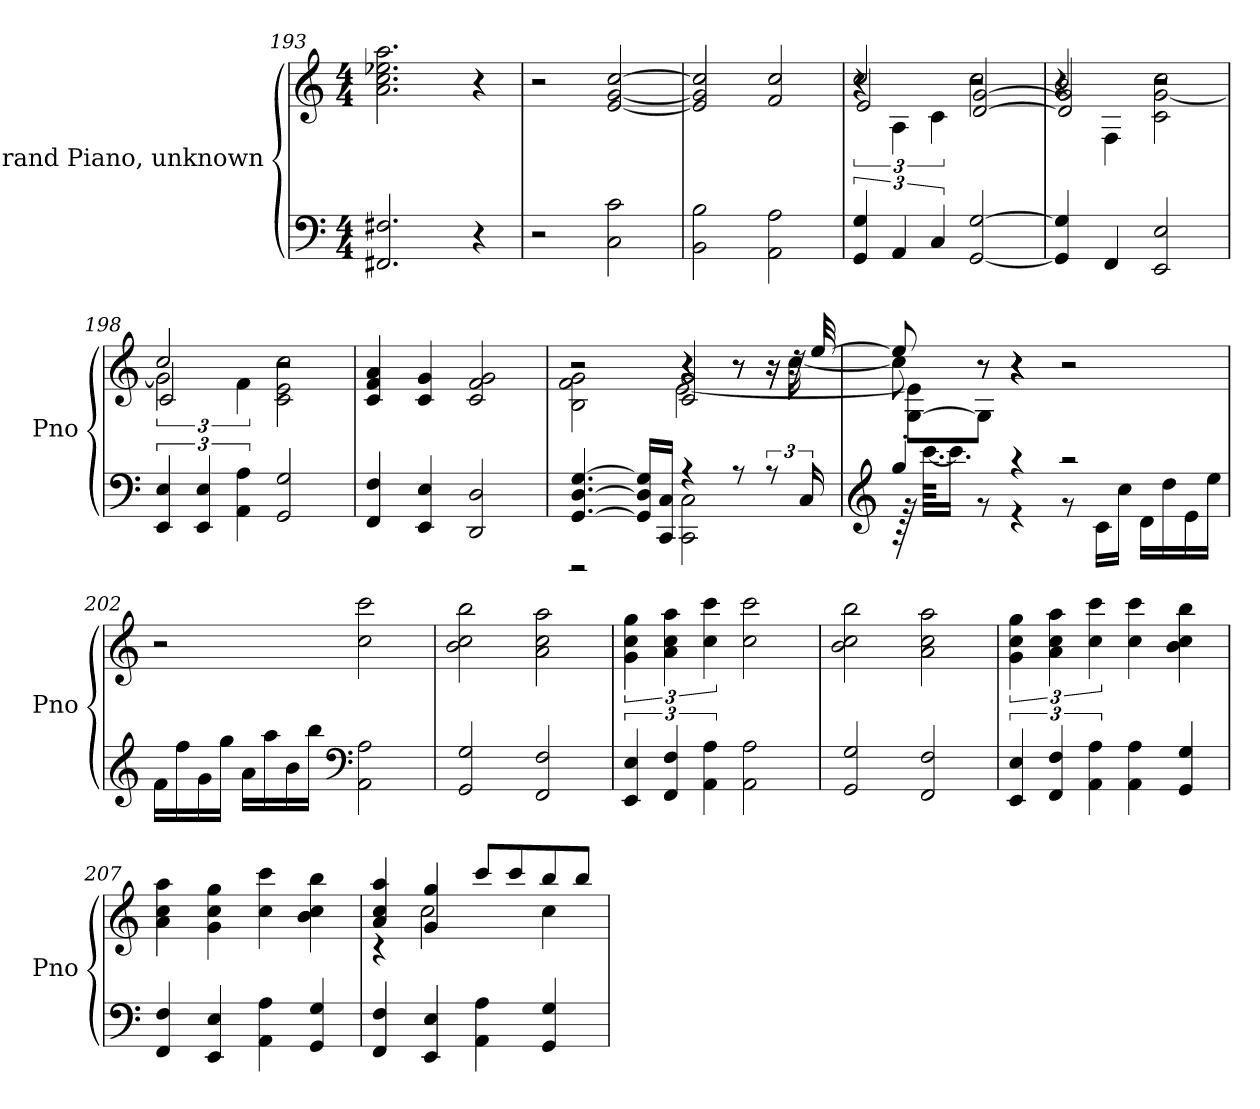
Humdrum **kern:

**kern	**kern
*part1	*part1
*staff2	*staff1
*I"Grand Piano, unknown	*
*I'Pno	*
*clefF4	*clefG2
*k[]	*k[]
*M4/4	*M4/4
=193	=193
2.FF#X/ 2.F#X/	2.a\ 2.cc\ 2.ee-X\ 2.aa\
4r	4r
=194	=194
2r	2r
2C\ 2c\	[2e/ [2g/ [2cc/
=195	=195
2BB\ 2B\	2e/] 2g/] 2cc/]
2AA\ 2A\	2f/ 2cc/
=196	=196
*	*^
*	*	*^
6GG/ 6G/	2cc/	6r	2e/
6AA/	.	6A\	.
6C/	.	6c\	.
[2GG/ [2G/	2r	2cc\	[2d/ [2g/
=197	=197	=197	=197
4GG/] 4G/]	2b/	4r	2d/] 2g/]
4FF/	.	4F\	.
2EE/ 2E/	2r	2c\ [2g\ 2cc\	2r
=198	=198	=198	=198
6EE/ 6E/	2cc/	3g\]	2c/
6EE/ 6E/	.	.	.
6AA\ 6A\	.	6f\	.
2GG/ 2G/	2r	2c\ 2e\ 2cc\	2r
*	*v	*v	*v
=199	=199
4FF/ 4F/	4c/ 4f/ 4a/
4EE/ 4E/	4c/ 4g/
2DD/ 2D/	2c/ 2f/ 2g/
!!LO:LB:g=z
=200	=200
*^	*^
*	*	*	*^
*	*	*	*	*^
[4.GG/ [4.D/ [4.G/	2r	2r	2r	2r	2B\ 2f\ 2g\
16GG/] 16D/] 16G/]LL	.	.	.	.	.
16CC/ 16C/JJ	.	.	.	.	.
4r	2CC\ 2C\	4r	4r	2c/ 2g/	[2e\
8r	.	8r	8r	.	.
12r	.	16r	16r	.	.
.	.	32r	[16cc\	.	.
24C/	.	.	.	.	.
.	.	[32ee/	.	.	.
*	*	*v	*v	*v	*v
=201	=201	=201
*clefG2	*	*
*	*	*^
*	*	*	*^
4gg'/	128r	8ee/]	8cc\]	[8G\ 8e\]L
.	[64.ccc\KKLL	.	.	.
.	16.ccc\JJ]	.	.	.
.	8r	8r	8r	8G\J]
4r	4r	4r	4r	4r
2r	8r	2r	2r	2r
.	16c\LL	.	.	.
.	16cc\JJ	.	.	.
.	16d\LL	.	.	.
.	16dd\	.	.	.
.	16e\	.	.	.
.	16ee\JJ	.	.	.
*v	*v	*	*	*
*	*v	*v	*v
=202	=202
16f\LL	2r
16ff\	.
16g\	.
16gg\JJ	.
16a\LL	.
16aa\	.
16b\	.
16bb\JJ	.
*clefF4	*
2AA\ 2A\	2cc\ 2ccc\
=203	=203
2GG/ 2G/	2b\ 2cc\ 2bb\
2FF/ 2F/	2a\ 2cc\ 2aa\
=204	=204
6EE/ 6E/	6g\ 6cc\ 6gg\
6FF/ 6F/	6a\ 6cc\ 6aa\
6AA\ 6A\	6cc\ 6ccc\
2AA\ 2A\	2cc\ 2ccc\
!!LO:LB:g=z
=205	=205
2GG/ 2G/	2b\ 2cc\ 2bb\
2FF/ 2F/	2a\ 2cc\ 2aa\
=206	=206
6EE/ 6E/	6g\ 6cc\ 6gg\
6FF/ 6F/	6a\ 6cc\ 6aa\
6AA\ 6A\	6cc\ 6ccc\
4AA\ 4A\	4cc\ 4ccc\
4GG/ 4G/	4b\ 4cc\ 4bb\
=207	=207
4FF/ 4F/	4a\ 4cc\ 4aa\
4EE/ 4E/	4g\ 4cc\ 4gg\
4AA\ 4A\	4cc\ 4ccc\
4GG/ 4G/	4b\ 4cc\ 4bb\
=208	=208
*	*^
4FF/ 4F/	4a/ 4cc/ 4aa/	4r
4EE/ 4E/	4g/ 4gg/	2cc\
4AA\ 4A\	8ccc/L	.
.	8ccc/	.
4GG/ 4G/	8bb/	4cc\
.	8bb/J	.
*	*v	*v
=	=
*-	*-
